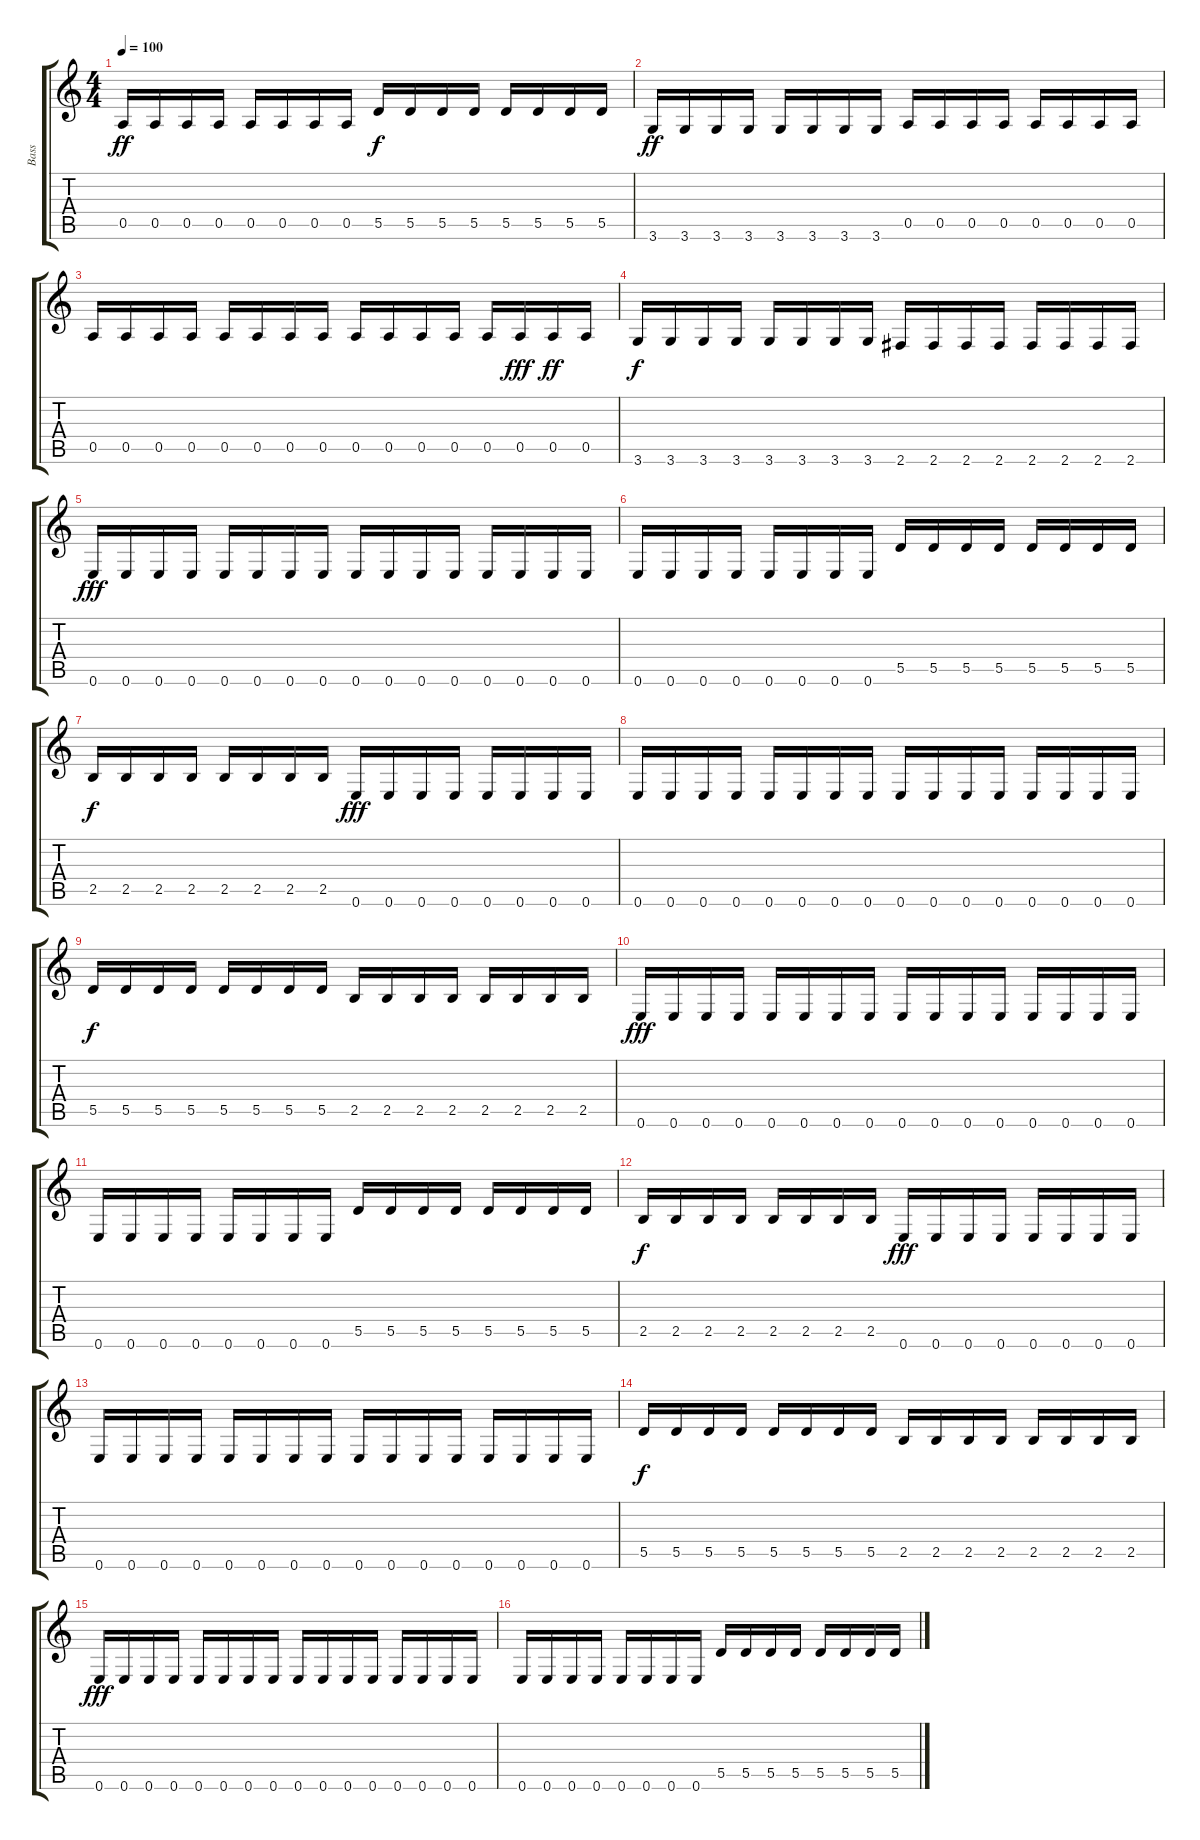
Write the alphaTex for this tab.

\track ("Bass" "Bass") {instrument electricbassfinger}
\staff {score tabs}
\tuning (E4 B3 G3 D3 A2 E2) {hide}
\ts (4 4)
\tempo 100
\clef g2
\ks c
0.5.16{dy ff} 0.5.16 0.5.16 0.5.16 0.5.16 0.5.16 0.5.16 0.5.16 5.5.16{dy f} 5.5.16 5.5.16 5.5.16 5.5.16 5.5.16 5.5.16 5.5.16 |
3.6.16{dy ff} 3.6.16 3.6.16 3.6.16 3.6.16 3.6.16 3.6.16 3.6.16 0.5.16 0.5.16 0.5.16 0.5.16 0.5.16 0.5.16 0.5.16 0.5.16 |
0.5.16 0.5.16 0.5.16 0.5.16 0.5.16 0.5.16 0.5.16 0.5.16 0.5.16 0.5.16 0.5.16 0.5.16 0.5.16 0.5.16{dy fff} 0.5.16{dy ff} 0.5.16 |
3.6.16{dy f} 3.6.16 3.6.16 3.6.16 3.6.16 3.6.16 3.6.16 3.6.16 2.6.16 2.6.16 2.6.16 2.6.16 2.6.16 2.6.16 2.6.16 2.6.16 |
0.6.16{dy fff} 0.6.16 0.6.16 0.6.16 0.6.16 0.6.16 0.6.16 0.6.16 0.6.16 0.6.16 0.6.16 0.6.16 0.6.16 0.6.16 0.6.16 0.6.16 |
0.6.16 0.6.16 0.6.16 0.6.16 0.6.16 0.6.16 0.6.16 0.6.16 5.5.16 5.5.16 5.5.16 5.5.16 5.5.16 5.5.16 5.5.16 5.5.16 |
2.5.16{dy f} 2.5.16 2.5.16 2.5.16 2.5.16 2.5.16 2.5.16 2.5.16 0.6.16{dy fff} 0.6.16 0.6.16 0.6.16 0.6.16 0.6.16 0.6.16 0.6.16 |
0.6.16 0.6.16 0.6.16 0.6.16 0.6.16 0.6.16 0.6.16 0.6.16 0.6.16 0.6.16 0.6.16 0.6.16 0.6.16 0.6.16 0.6.16 0.6.16 |
5.5.16{dy f} 5.5.16 5.5.16 5.5.16 5.5.16 5.5.16 5.5.16 5.5.16 2.5.16 2.5.16 2.5.16 2.5.16 2.5.16 2.5.16 2.5.16 2.5.16 |
0.6.16{dy fff} 0.6.16 0.6.16 0.6.16 0.6.16 0.6.16 0.6.16 0.6.16 0.6.16 0.6.16 0.6.16 0.6.16 0.6.16 0.6.16 0.6.16 0.6.16 |
0.6.16 0.6.16 0.6.16 0.6.16 0.6.16 0.6.16 0.6.16 0.6.16 5.5.16 5.5.16 5.5.16 5.5.16 5.5.16 5.5.16 5.5.16 5.5.16 |
2.5.16{dy f} 2.5.16 2.5.16 2.5.16 2.5.16 2.5.16 2.5.16 2.5.16 0.6.16{dy fff} 0.6.16 0.6.16 0.6.16 0.6.16 0.6.16 0.6.16 0.6.16 |
0.6.16 0.6.16 0.6.16 0.6.16 0.6.16 0.6.16 0.6.16 0.6.16 0.6.16 0.6.16 0.6.16 0.6.16 0.6.16 0.6.16 0.6.16 0.6.16 |
5.5.16{dy f} 5.5.16 5.5.16 5.5.16 5.5.16 5.5.16 5.5.16 5.5.16 2.5.16 2.5.16 2.5.16 2.5.16 2.5.16 2.5.16 2.5.16 2.5.16 |
0.6.16{dy fff} 0.6.16 0.6.16 0.6.16 0.6.16 0.6.16 0.6.16 0.6.16 0.6.16 0.6.16 0.6.16 0.6.16 0.6.16 0.6.16 0.6.16 0.6.16 |
0.6.16 0.6.16 0.6.16 0.6.16 0.6.16 0.6.16 0.6.16 0.6.16 5.5.16 5.5.16 5.5.16 5.5.16 5.5.16 5.5.16 5.5.16 5.5.16
